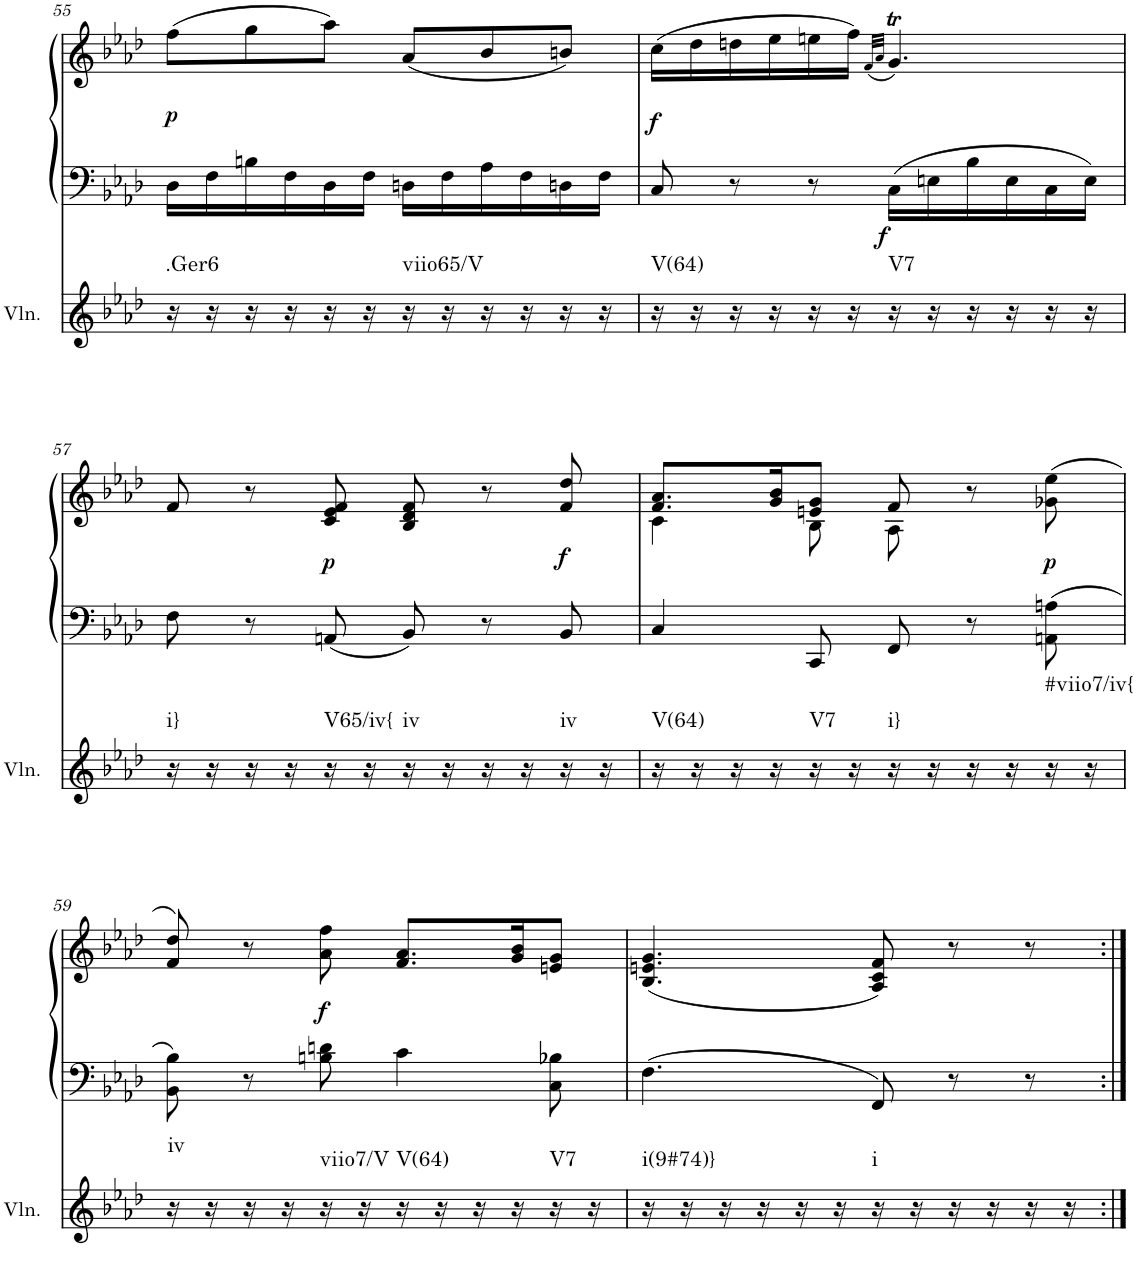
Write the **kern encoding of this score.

**kern	**harte	**kern	**kern	**dynam
*part2	*part2	*part1	*part1	*part1
*staff3	*	*staff2	*staff1	*staff1/2
*I"Violin	*	*I"Klavier linke Hand	*	*
*I'Vln.	*	*	*	*
!!LO:PB:g=z
*clefG2	*	*clefF4	*clefF4	*
*k[b-e-a-d-]	*	*k[b-e-a-d-]	*k[b-e-a-d-]	*
*M6/8	*	*M6/8	*M6/8	*
=55	=55	=55	=55	=55
!	!LO:H:kt=.Ger6	!	!	!LO:DY:b
16r	N	16D-\LL	(8ff\L	p
16r	.	16F\	.	.
16r	.	16Bn\	8gg\	.
16r	.	16F\	.	.
16r	.	16D-\	8aa-\J)	.
16r	.	16F\JJ	.	.
!	!LO:H:kt=viio65/V	!	!	!
16r	N	16Dn\LL	(8a-/L	.
16r	.	16F\	.	.
16r	.	16A-\	8b-/	.
16r	.	16F\	.	.
16r	.	16Dn\	8bn/J)	.
16r	.	16F\JJ	.	.
=56	=56	=56	=56	=56
!	!LO:H:kt=V(64)	!	!	!LO:DY:b
16r	N	8C/	(16cc\LL	f
16r	.	.	16dd-\	.
16r	.	8r	16ddn\	.
16r	.	.	16ee-\	.
16r	.	8r	16een\	.
16r	.	.	16ff\JJ)	.
.	.	.	(32qf/LLL	.
.	.	.	32qa-/JJJ	.
!	!LO:H:kt=V7	!	!	!LO:DY:b=2
16r	N	16C\LL	4.gt/)	f
16r	.	16En\	.	.
16r	.	16B-\	.	.
16r	.	16E\	.	.
16r	.	16C\	.	.
16r	.	16E\JJ	.	.
!!LO:LB:g=z
=57	=57	=57	=57	=57
!	!LO:H:kt=i}	!	!	!
16r	N	8F\	8f/	.
16r	.	.	.	.
16r	.	8r	8r	.
16r	.	.	.	.
!	!LO:H:kt=V65/iv{	!	!	!LO:DY:b
16r	N	8AAn/	8c/ 8e-/ 8f/	p
16r	.	.	.	.
!	!LO:H:kt=iv	!	!	!
16r	N	8BB-/	8B-/ 8d-/ 8f/	.
16r	.	.	.	.
16r	.	8r	8r	.
16r	.	.	.	.
!	!LO:H:kt=iv	!	!	!LO:DY:b
16r	N	8BB-/	8f/ 8dd-/	f
16r	.	.	.	.
=58	=58	=58	=58	=58
*	*	*	*^	*
!	!LO:H:kt=V(64)	!	!	!	!
16r	N	4C/	8.f/ 8.a-/L	4c\	.
16r	.	.	.	.	.
16r	.	.	.	.	.
16r	.	.	16g/ 16b-/K	.	.
!	!LO:H:kt=V7	!	!	!	!
16r	N	8CC/	8en/ 8g/J	8B-\	.
16r	.	.	.	.	.
!	!LO:H:kt=i}	!	!	!	!
16r	N	8FF/	8f/	8A-\	.
16r	.	.	.	.	.
16r	.	8r	8r	4ryy	.
16r	.	.	.	.	.
!	!LO:H:kt=#viio7/iv{	!	!	!	!LO:DY:b
16r	N	8AAn\ 8An\	(8g-X\ 8ee-\	.	p
16r	.	.	.	.	.
*	*	*	*v	*v	*
!!LO:LB:g=z
=59	=59	=59	=59	=59
!	!LO:H:kt=iv	!	!	!
16r	N	8BB-\ 8B-\	8f/ 8dd-/)	.
16r	.	.	.	.
16r	.	8r	8r	.
16r	.	.	.	.
!	!LO:H:kt=viio7/V	!	!	!LO:DY:b
16r	N	8Bn\ 8dn\	8a-\ 8ff\	f
16r	.	.	.	.
!	!LO:H:kt=V(64)	!	!	!
16r	N	4c\	8.f/ 8.a-/L	.
16r	.	.	.	.
16r	.	.	.	.
16r	.	.	16g/ 16b-/K	.
!	!LO:H:kt=V7	!	!	!
16r	N	8C\ 8B-X\	8en/ 8g/J	.
16r	.	.	.	.
=60	=60	=60	=60	=60
!	!LO:H:kt=i(9#74)}	!	!	!
16r	N	4.F\	(4.B-/ 4.en/ 4.g/	.
16r	.	.	.	.
16r	.	.	.	.
16r	.	.	.	.
16r	.	.	.	.
16r	.	.	.	.
!	!LO:H:kt=i	!	!	!
16r	N	8FF/	8A-/ 8c/ 8f/)	.
16r	.	.	.	.
16r	.	8r	8r	.
16r	.	.	.	.
16r	.	8r	8r	.
16r	.	.	.	.
=:|!	=:|!	=:|!	=:|!	=:|!
*-	*-	*-	*-	*-
